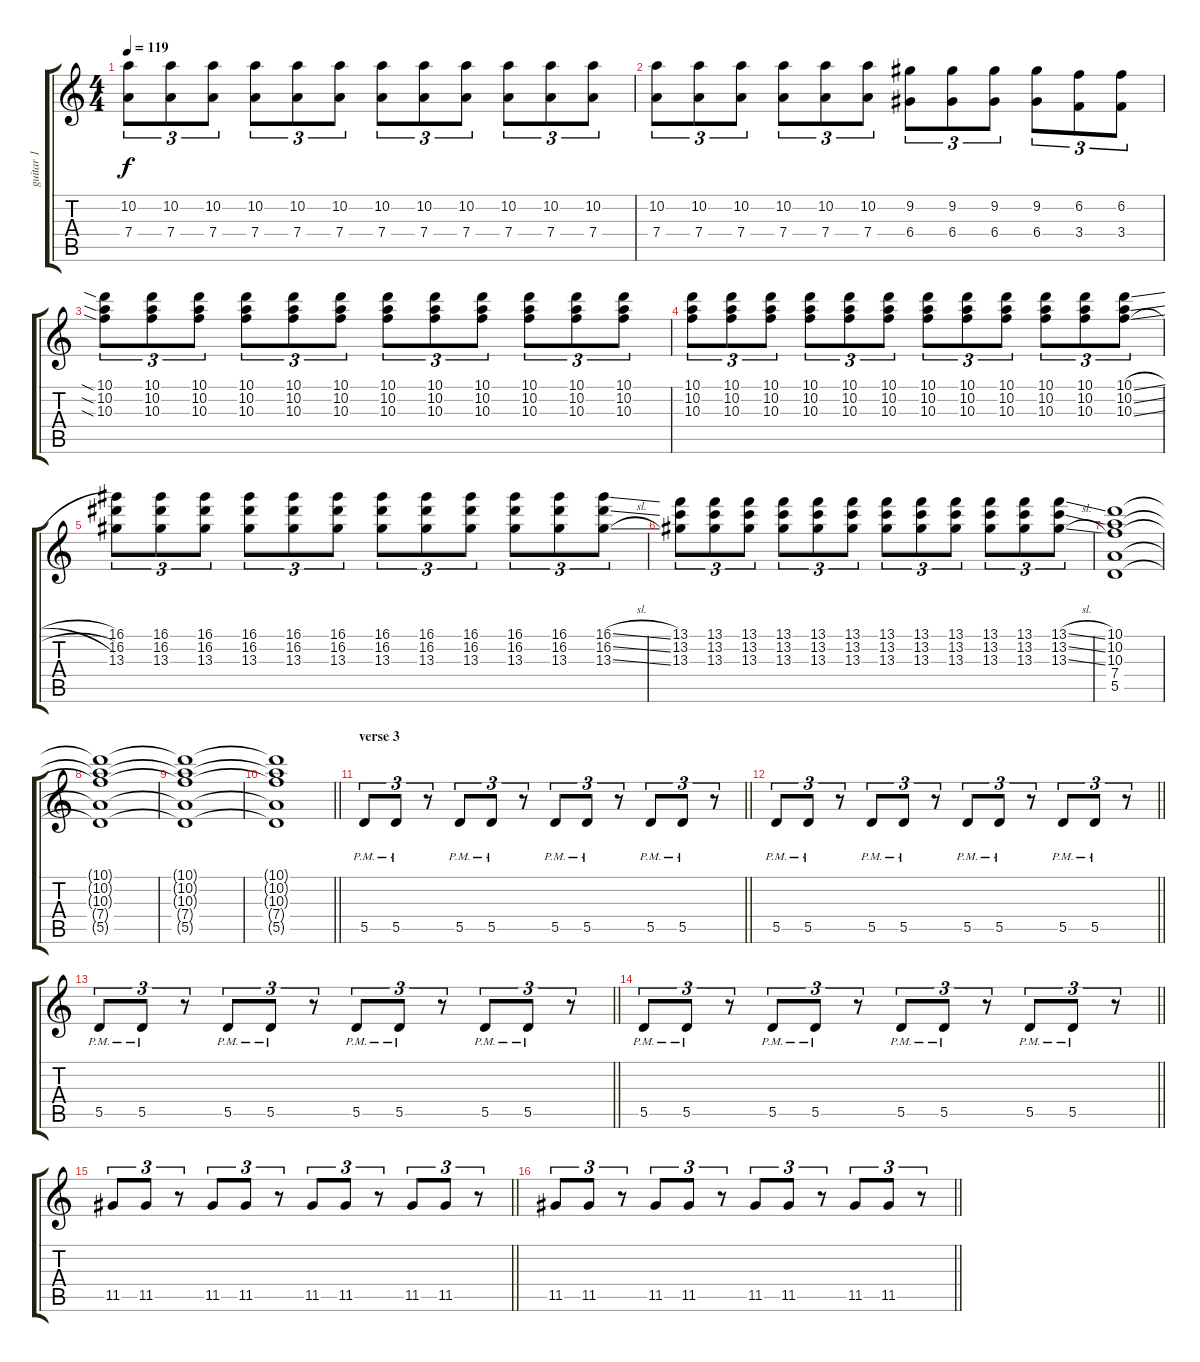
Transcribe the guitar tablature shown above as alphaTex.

\track ("guitar 1" "guitar 1") {instrument overdrivenguitar}
\staff {score tabs}
\tuning (E4 B3 G3 D3 A2 E2) {hide}
\ts (4 4)
\tempo 119
\clef g2
\ks c
(10.2 7.4).8{tu (3 2) dy f} (10.2 7.4).8{tu (3 2)} (10.2 7.4).8{tu (3 2)} (10.2 7.4).8{tu (3 2)} (10.2 7.4).8{tu (3 2)} (10.2 7.4).8{tu (3 2)} (10.2 7.4).8{tu (3 2)} (10.2 7.4).8{tu (3 2)} (10.2 7.4).8{tu (3 2)} (10.2 7.4).8{tu (3 2)} (10.2 7.4).8{tu (3 2)} (10.2 7.4).8{tu (3 2)} |
(10.2 7.4).8{tu (3 2)} (10.2 7.4).8{tu (3 2)} (10.2 7.4).8{tu (3 2)} (10.2 7.4).8{tu (3 2)} (10.2 7.4).8{tu (3 2)} (10.2 7.4).8{tu (3 2)} (9.2 6.4).8{tu (3 2)} (9.2 6.4).8{tu (3 2)} (9.2 6.4).8{tu (3 2)} (9.2 6.4).8{tu (3 2)} (6.2 3.4).8{tu (3 2)} (6.2 3.4).8{tu (3 2)} |
(10.1{sia} 10.2{sia} 10.3{sia}).8{tu (3 2)} (10.1 10.2 10.3).8{tu (3 2)} (10.1 10.2 10.3).8{tu (3 2)} (10.1 10.2 10.3).8{tu (3 2)} (10.1 10.2 10.3).8{tu (3 2)} (10.1 10.2 10.3).8{tu (3 2)} (10.1 10.2 10.3).8{tu (3 2)} (10.1 10.2 10.3).8{tu (3 2)} (10.1 10.2 10.3).8{tu (3 2)} (10.1 10.2 10.3).8{tu (3 2)} (10.1 10.2 10.3).8{tu (3 2)} (10.1 10.2 10.3).8{tu (3 2)} |
(10.1 10.2 10.3).8{tu (3 2)} (10.1 10.2 10.3).8{tu (3 2)} (10.1 10.2 10.3).8{tu (3 2)} (10.1 10.2 10.3).8{tu (3 2)} (10.1 10.2 10.3).8{tu (3 2)} (10.1 10.2 10.3).8{tu (3 2)} (10.1 10.2 10.3).8{tu (3 2)} (10.1 10.2 10.3).8{tu (3 2)} (10.1 10.2 10.3).8{tu (3 2)} (10.1 10.2 10.3).8{tu (3 2)} (10.1 10.2 10.3).8{tu (3 2)} (10.1{sl} 10.2{sl} 10.3{sl}).8{tu (3 2)} |
(16.1 16.2 13.3).8{tu (3 2)} (16.1 16.2 13.3).8{tu (3 2)} (16.1 16.2 13.3).8{tu (3 2)} (16.1 16.2 13.3).8{tu (3 2)} (16.1 16.2 13.3).8{tu (3 2)} (16.1 16.2 13.3).8{tu (3 2)} (16.1 16.2 13.3).8{tu (3 2)} (16.1 16.2 13.3).8{tu (3 2)} (16.1 16.2 13.3).8{tu (3 2)} (16.1 16.2 13.3).8{tu (3 2)} (16.1 16.2 13.3).8{tu (3 2)} (16.1{sl} 16.2{sl} 13.3{sl}).8{tu (3 2)} |
(13.1 13.2 13.3).8{tu (3 2)} (13.1 13.2 13.3).8{tu (3 2)} (13.1 13.2 13.3).8{tu (3 2)} (13.1 13.2 13.3).8{tu (3 2)} (13.1 13.2 13.3).8{tu (3 2)} (13.1 13.2 13.3).8{tu (3 2)} (13.1 13.2 13.3).8{tu (3 2)} (13.1 13.2 13.3).8{tu (3 2)} (13.1 13.2 13.3).8{tu (3 2)} (13.1 13.2 13.3).8{tu (3 2)} (13.1 13.2 13.3).8{tu (3 2)} (13.1{sl} 13.2{sl} 13.3{sl}).8{tu (3 2)} |
(10.1 10.2 10.3 7.4 5.5).1 |
(10.1{t} 10.2{t} 10.3{t} 7.4{t} 5.5{t}).1 |
(10.1{t} 10.2{t} 10.3{t} 7.4{t} 5.5{t}).1 |
\barLineRight lightlight
(10.1{t} 10.2{t} 10.3{t} 7.4{t} 5.5{t}).1 |
\section ("" "verse 3")
\barLineRight lightlight
5.5{pm}.8{tu (3 2)} 5.5{pm}.8{tu (3 2)} r.8{tu (3 2)} 5.5{pm}.8{tu (3 2)} 5.5{pm}.8{tu (3 2)} r.8{tu (3 2)} 5.5{pm}.8{tu (3 2)} 5.5{pm}.8{tu (3 2)} r.8{tu (3 2)} 5.5{pm}.8{tu (3 2)} 5.5{pm}.8{tu (3 2)} r.8{tu (3 2)} |
\barLineRight lightlight
5.5{pm}.8{tu (3 2)} 5.5{pm}.8{tu (3 2)} r.8{tu (3 2)} 5.5{pm}.8{tu (3 2)} 5.5{pm}.8{tu (3 2)} r.8{tu (3 2)} 5.5{pm}.8{tu (3 2)} 5.5{pm}.8{tu (3 2)} r.8{tu (3 2)} 5.5{pm}.8{tu (3 2)} 5.5{pm}.8{tu (3 2)} r.8{tu (3 2)} |
\barLineRight lightlight
5.5{pm}.8{tu (3 2)} 5.5{pm}.8{tu (3 2)} r.8{tu (3 2)} 5.5{pm}.8{tu (3 2)} 5.5{pm}.8{tu (3 2)} r.8{tu (3 2)} 5.5{pm}.8{tu (3 2)} 5.5{pm}.8{tu (3 2)} r.8{tu (3 2)} 5.5{pm}.8{tu (3 2)} 5.5{pm}.8{tu (3 2)} r.8{tu (3 2)} |
\barLineRight lightlight
5.5{pm}.8{tu (3 2)} 5.5{pm}.8{tu (3 2)} r.8{tu (3 2)} 5.5{pm}.8{tu (3 2)} 5.5{pm}.8{tu (3 2)} r.8{tu (3 2)} 5.5{pm}.8{tu (3 2)} 5.5{pm}.8{tu (3 2)} r.8{tu (3 2)} 5.5{pm}.8{tu (3 2)} 5.5{pm}.8{tu (3 2)} r.8{tu (3 2)} |
\barLineRight lightlight
11.5.8{tu (3 2)} 11.5.8{tu (3 2)} r.8{tu (3 2)} 11.5.8{tu (3 2)} 11.5.8{tu (3 2)} r.8{tu (3 2)} 11.5.8{tu (3 2)} 11.5.8{tu (3 2)} r.8{tu (3 2)} 11.5.8{tu (3 2)} 11.5.8{tu (3 2)} r.8{tu (3 2)} |
\barLineRight lightlight
11.5.8{tu (3 2)} 11.5.8{tu (3 2)} r.8{tu (3 2)} 11.5.8{tu (3 2)} 11.5.8{tu (3 2)} r.8{tu (3 2)} 11.5.8{tu (3 2)} 11.5.8{tu (3 2)} r.8{tu (3 2)} 11.5.8{tu (3 2)} 11.5.8{tu (3 2)} r.8{tu (3 2)}
